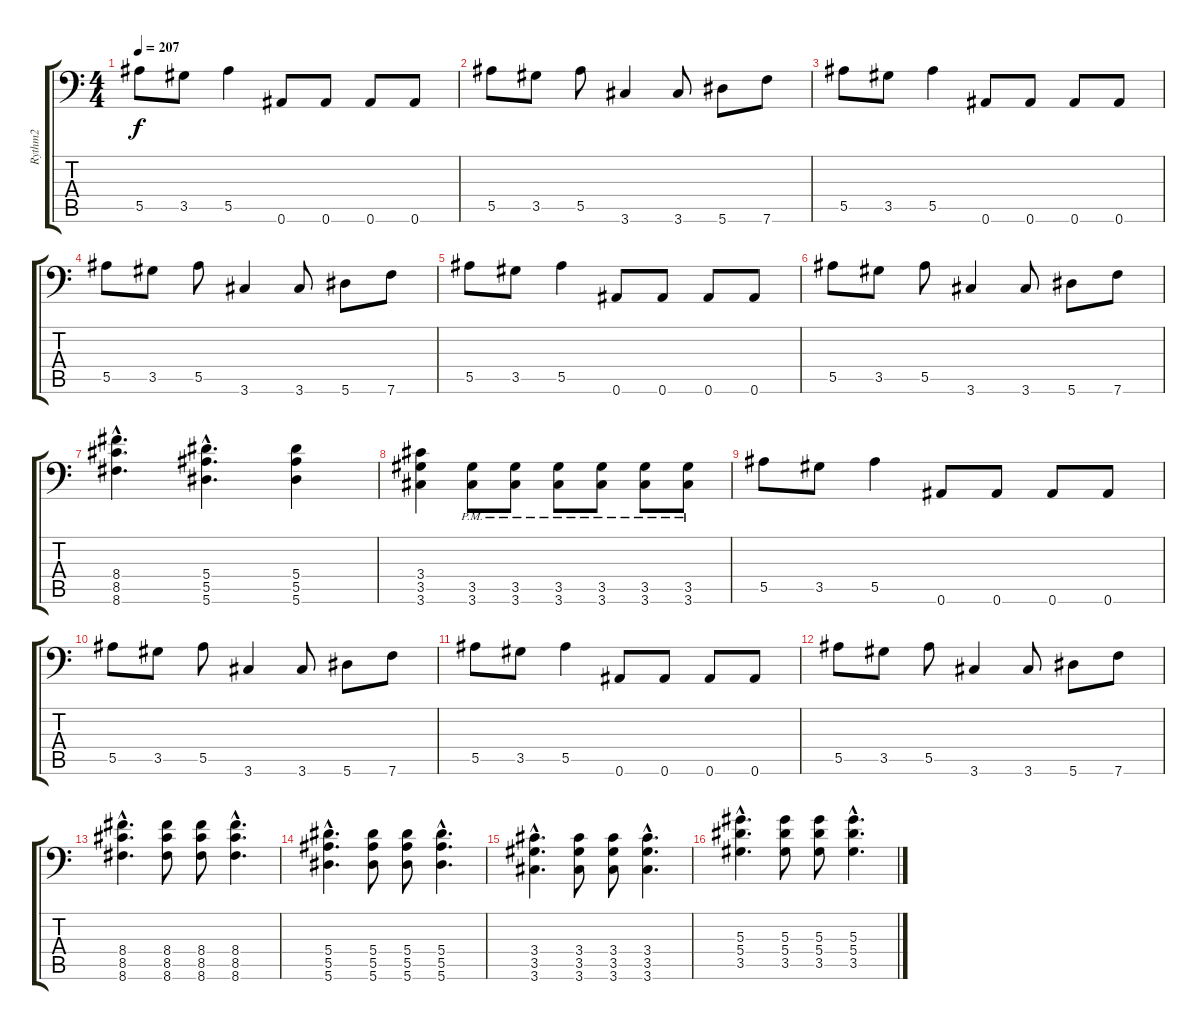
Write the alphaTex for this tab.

\track ("Rythm2" "Rythm2") {instrument distortionguitar}
\staff {score tabs}
\tuning (C4 G3 Eb3 Bb2 F2 Bb1) {hide}
\ts (4 4)
\tempo 207
\clef f4
\ks c
5.5.8{dy f instrument distortionguitar} 3.5.8 5.5.4 0.6.8 0.6.8 0.6.8 0.6.8 |
5.5.8 3.5.8 5.5.8 3.6.4 3.6.8 5.6.8 7.6.8 |
5.5.8 3.5.8 5.5.4 0.6.8 0.6.8 0.6.8 0.6.8 |
5.5.8 3.5.8 5.5.8 3.6.4 3.6.8 5.6.8 7.6.8 |
5.5.8 3.5.8 5.5.4 0.6.8 0.6.8 0.6.8 0.6.8 |
5.5.8 3.5.8 5.5.8 3.6.4 3.6.8 5.6.8 7.6.8 |
(8.4{hac} 8.5{hac} 8.6{hac}).4{d} (5.4{hac} 5.5{hac} 5.6{hac}).4{d} (5.4 5.5 5.6).4 |
(3.4 3.5 3.6).4 (3.5{pm} 3.6).8 (3.5{pm} 3.6).8 (3.5{pm} 3.6).8 (3.5{pm} 3.6).8 (3.5{pm} 3.6).8 (3.5{pm} 3.6).8 |
5.5.8 3.5.8 5.5.4 0.6.8 0.6.8 0.6.8 0.6.8 |
5.5.8 3.5.8 5.5.8 3.6.4 3.6.8 5.6.8 7.6.8 |
5.5.8 3.5.8 5.5.4 0.6.8 0.6.8 0.6.8 0.6.8 |
5.5.8 3.5.8 5.5.8 3.6.4 3.6.8 5.6.8 7.6.8 |
(8.4{hac} 8.5{hac} 8.6{hac}).4{d} (8.4 8.5 8.6).8 (8.4 8.5 8.6).8 (8.4{hac} 8.5{hac} 8.6{hac}).4{d} |
(5.4{hac} 5.5{hac} 5.6{hac}).4{d} (5.4 5.5 5.6).8 (5.4 5.5 5.6).8 (5.4{hac} 5.5{hac} 5.6{hac}).4{d} |
(3.4{hac} 3.5{hac} 3.6{hac}).4{d} (3.4 3.5 3.6).8 (3.4 3.5 3.6).8 (3.4{hac} 3.5{hac} 3.6{hac}).4{d} |
(5.3{hac} 5.4{hac} 3.5{hac}).4{d} (5.3 5.4 3.5).8 (5.3 5.4 3.5).8 (5.3{hac} 5.4{hac} 3.5{hac}).4{d}
